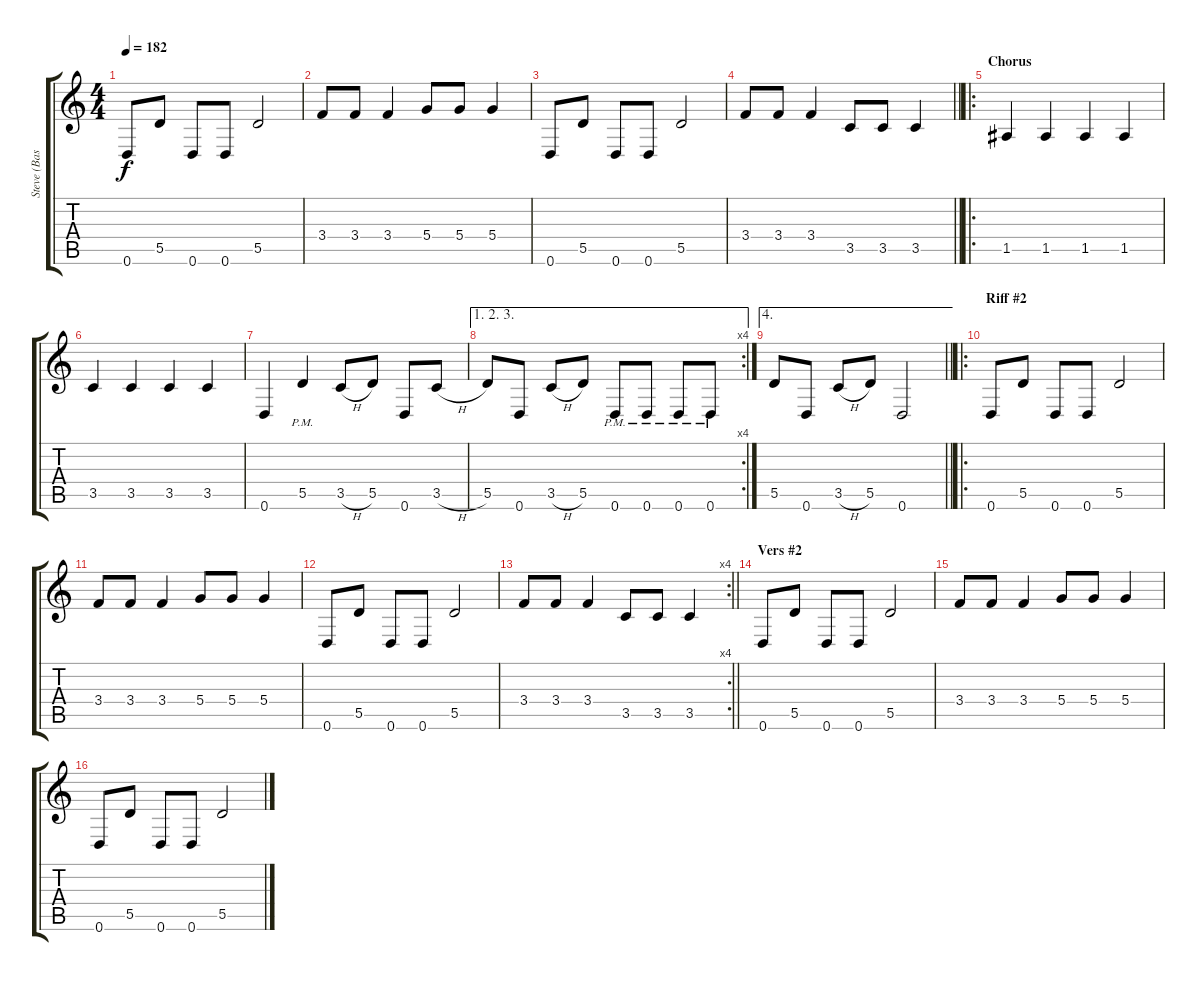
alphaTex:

\track ("Steve (Bass)" "Steve (Bas") {instrument acousticbass}
\staff {score tabs}
\tuning (E4 B3 G3 D3 A2 D2) {hide}
\ts (4 4)
\tempo 182
\clef g2
\ks c
0.6.8{dy f} 5.5.8 0.6.8 0.6.8 5.5.2 |
3.4.8 3.4.8 3.4.4 5.4.8 5.4.8 5.4.4 |
0.6.8 5.5.8 0.6.8 0.6.8 5.5.2 |
\barLineRight lightlight
3.4.8 3.4.8 3.4.4 3.5.8 3.5.8 3.5.4 |
\ro
\section ("" "Chorus")
1.5.4 1.5.4 1.5.4 1.5.4 |
3.5.4 3.5.4 3.5.4 3.5.4 |
0.6.4 5.5{pm}.4 3.5{h}.8 5.5.8 0.6.8 3.5{h}.8 |
\ae (1 2 3)
\rc 4
5.5.8 0.6.8 3.5{h}.8 5.5.8 0.6{pm}.8 0.6{pm}.8 0.6{pm}.8 0.6{pm}.8 |
\ae 4
\barLineRight lightlight
5.5.8 0.6.8 3.5{h}.8 5.5.8 0.6.2 |
\ro
\section ("" "Riff #2")
0.6.8 5.5.8 0.6.8 0.6.8 5.5.2 |
3.4.8 3.4.8 3.4.4 5.4.8 5.4.8 5.4.4 |
0.6.8 5.5.8 0.6.8 0.6.8 5.5.2 |
\rc 4
\barLineRight lightlight
3.4.8 3.4.8 3.4.4 3.5.8 3.5.8 3.5.4 |
\section ("" "Vers #2")
0.6.8 5.5.8 0.6.8 0.6.8 5.5.2 |
3.4.8 3.4.8 3.4.4 5.4.8 5.4.8 5.4.4 |
0.6.8 5.5.8 0.6.8 0.6.8 5.5.2
